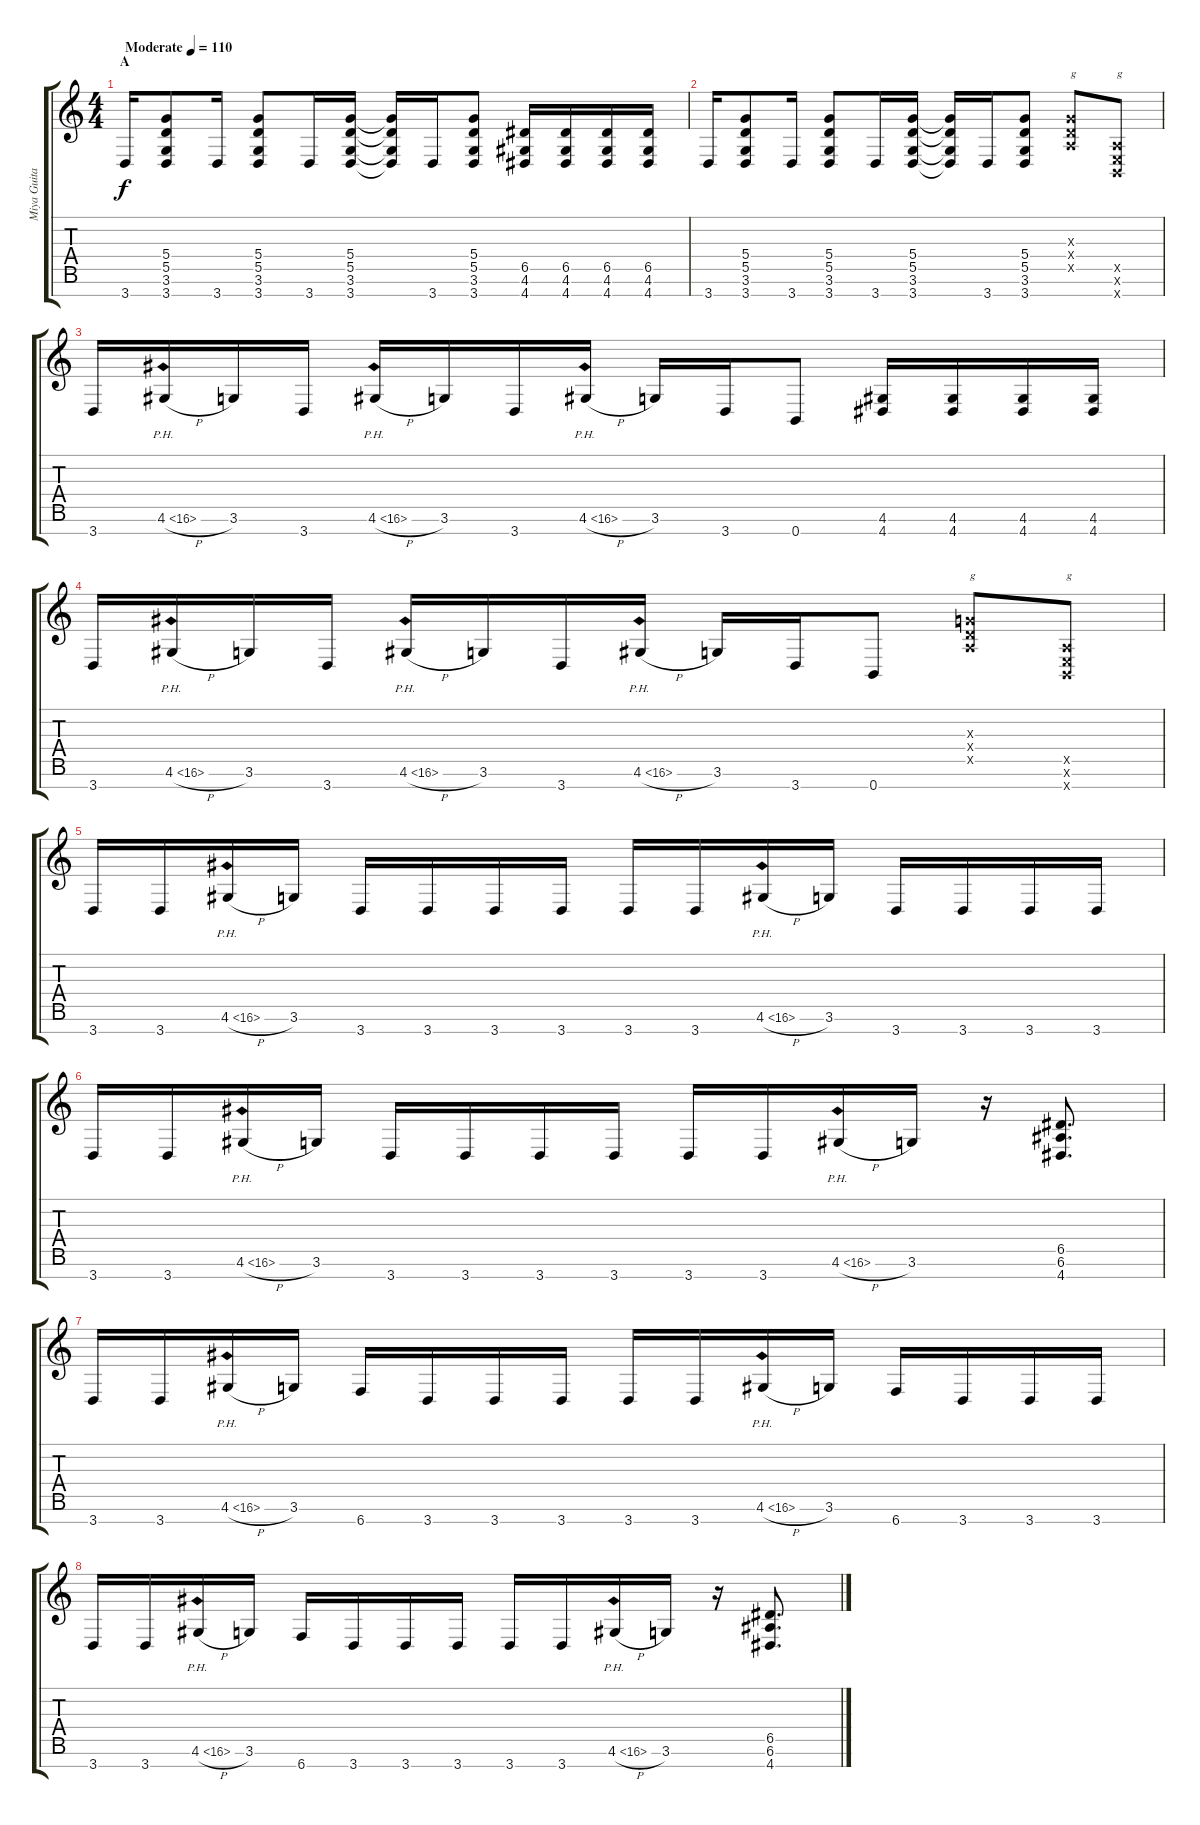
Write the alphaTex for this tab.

\track ("Miya Guitar I" "Miya Guita") {instrument distortionguitar}
\staff {score tabs}
\tuning (E4 B3 G3 D3 A2 E2 B1) {hide}
\ts (4 4)
\section ("" "A")
\tempo (110 "Moderate")
\clef g2
\ks c
3.7.16{dy f instrument distortionguitar} (5.4 5.5 3.6 3.7).8 3.7.16 (5.4 5.5 3.6 3.7).8 3.7.16 (5.4 5.5 3.6 3.7).16 (5.4{t} 5.5{t} 3.6{t} 3.7{t}).16 3.7.16 (5.4 5.5 3.6 3.7).8 (6.5 4.6 4.7).16 (6.5 4.6 4.7).16 (6.5 4.6 4.7).16 (6.5 4.6 4.7).16 |
3.7.16 (5.4 5.5 3.6 3.7).8 3.7.16 (5.4 5.5 3.6 3.7).8 3.7.16 (5.4 5.5 3.6 3.7).16 (5.4{t} 5.5{t} 3.6{t} 3.7{t}).16 3.7.16 (5.4 5.5 3.6 3.7).8 (0.3{x} 0.4{x} 0.5{x}).8{txt "g"} (0.5{x} 0.6{x} 0.7{x}).8{txt "g"} |
3.7.16 4.6{ph 12 h}.16 3.6.16 3.7.16 4.6{ph 12 h}.16 3.6.16 3.7.16 4.6{ph 12 h}.16 3.6.16 3.7.16 0.7.8 (4.6 4.7).16 (4.6 4.7).16 (4.6 4.7).16 (4.6 4.7).16 |
3.7.16 4.6{ph 12 h}.16 3.6.16 3.7.16 4.6{ph 12 h}.16 3.6.16 3.7.16 4.6{ph 12 h}.16 3.6.16 3.7.16 0.7.8 (0.3{x} 0.4{x} 0.5{x}).8{txt "g"} (0.5{x} 0.6{x} 0.7{x}).8{txt "g"} |
3.7.16 3.7.16 4.6{ph 12 h}.16 3.6.16 3.7.16 3.7.16 3.7.16 3.7.16 3.7.16 3.7.16 4.6{ph 12 h}.16 3.6.16 3.7.16 3.7.16 3.7.16 3.7.16 |
3.7.16 3.7.16 4.6{ph 12 h}.16 3.6.16 3.7.16 3.7.16 3.7.16 3.7.16 3.7.16 3.7.16 4.6{ph 12 h}.16 3.6.16 r.16 (6.5 6.6 4.7).8{d} |
3.7.16 3.7.16 4.6{ph 12 h}.16 3.6.16 6.7.16 3.7.16 3.7.16 3.7.16 3.7.16 3.7.16 4.6{ph 12 h}.16 3.6.16 6.7.16 3.7.16 3.7.16 3.7.16 |
3.7.16 3.7.16 4.6{ph 12 h}.16 3.6.16 6.7.16 3.7.16 3.7.16 3.7.16 3.7.16 3.7.16 4.6{ph 12 h}.16 3.6.16 r.16 (6.5 6.6 4.7).8{d}
